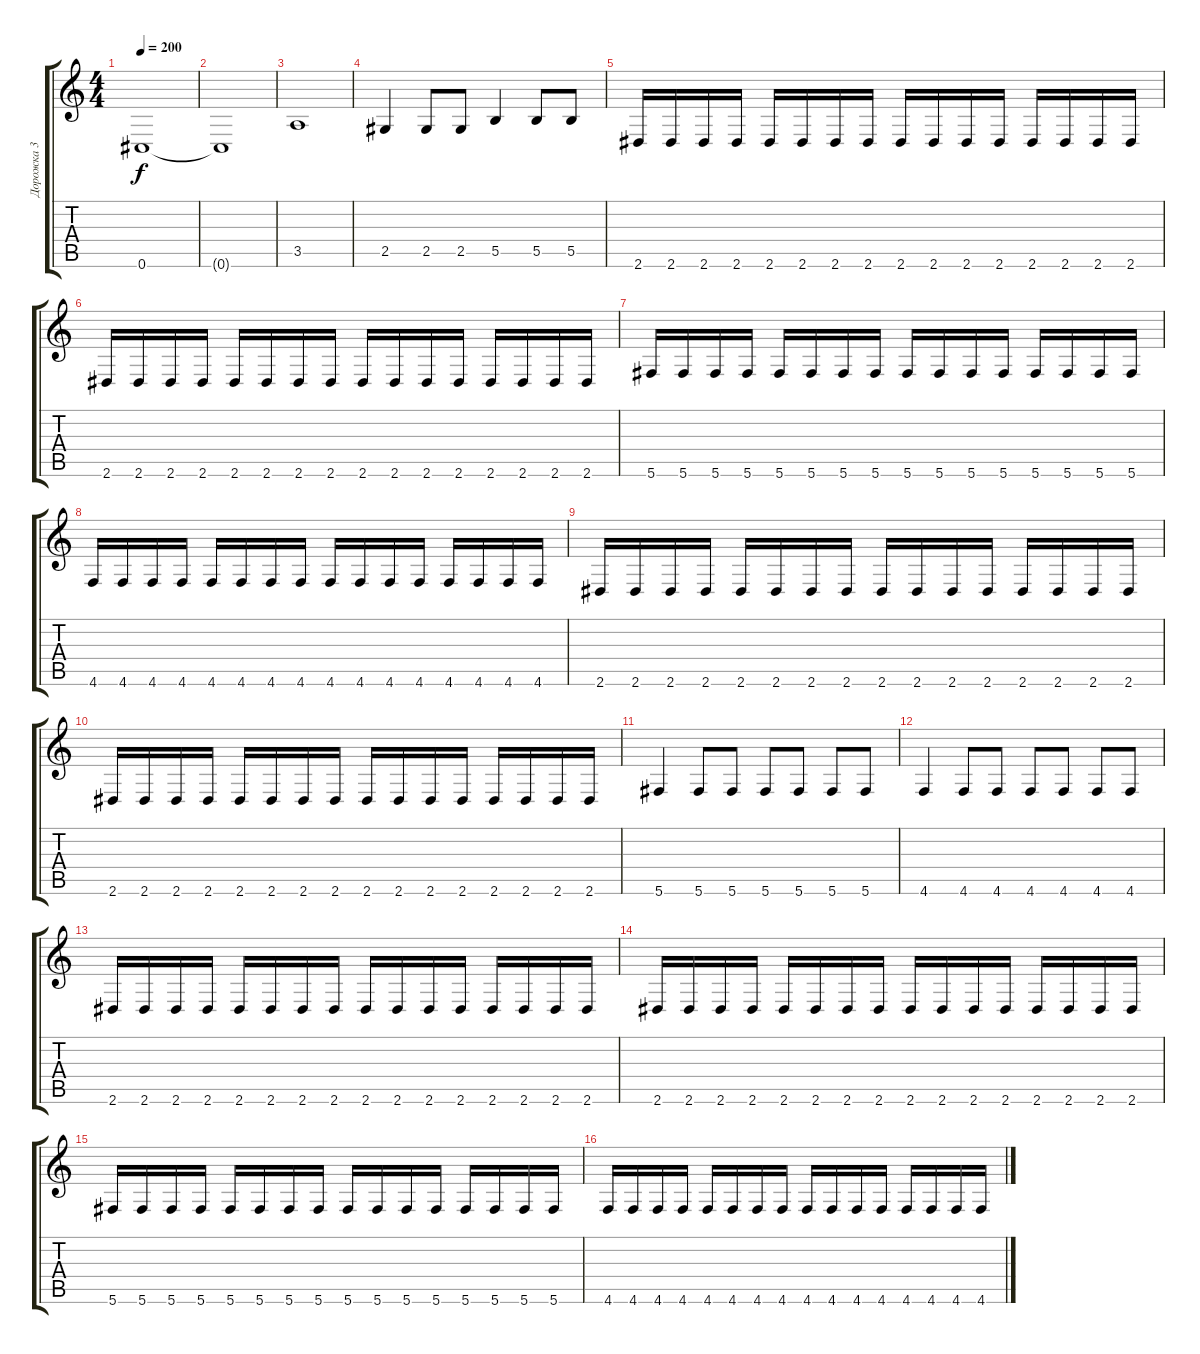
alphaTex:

\track ("Дорожка 3" "Дорожка 3") {instrument electricbassfinger}
\staff {score tabs}
\tuning (Db4 Ab3 E3 B2 Gb2 Db2) {hide}
\ts (4 4)
\tempo 200
\clef g2
\ks c
0.6.1{dy f} |
0.6{t}.1 |
3.5.1 |
2.5.4 2.5.8 2.5.8 5.5.4 5.5.8 5.5.8 |
2.6.16 2.6.16 2.6.16 2.6.16 2.6.16 2.6.16 2.6.16 2.6.16 2.6.16 2.6.16 2.6.16 2.6.16 2.6.16 2.6.16 2.6.16 2.6.16 |
2.6.16 2.6.16 2.6.16 2.6.16 2.6.16 2.6.16 2.6.16 2.6.16 2.6.16 2.6.16 2.6.16 2.6.16 2.6.16 2.6.16 2.6.16 2.6.16 |
5.6.16 5.6.16 5.6.16 5.6.16 5.6.16 5.6.16 5.6.16 5.6.16 5.6.16 5.6.16 5.6.16 5.6.16 5.6.16 5.6.16 5.6.16 5.6.16 |
4.6.16 4.6.16 4.6.16 4.6.16 4.6.16 4.6.16 4.6.16 4.6.16 4.6.16 4.6.16 4.6.16 4.6.16 4.6.16 4.6.16 4.6.16 4.6.16 |
2.6.16 2.6.16 2.6.16 2.6.16 2.6.16 2.6.16 2.6.16 2.6.16 2.6.16 2.6.16 2.6.16 2.6.16 2.6.16 2.6.16 2.6.16 2.6.16 |
2.6.16 2.6.16 2.6.16 2.6.16 2.6.16 2.6.16 2.6.16 2.6.16 2.6.16 2.6.16 2.6.16 2.6.16 2.6.16 2.6.16 2.6.16 2.6.16 |
5.6.4 5.6.8 5.6.8 5.6.8 5.6.8 5.6.8 5.6.8 |
4.6.4 4.6.8 4.6.8 4.6.8 4.6.8 4.6.8 4.6.8 |
2.6.16 2.6.16 2.6.16 2.6.16 2.6.16 2.6.16 2.6.16 2.6.16 2.6.16 2.6.16 2.6.16 2.6.16 2.6.16 2.6.16 2.6.16 2.6.16 |
2.6.16 2.6.16 2.6.16 2.6.16 2.6.16 2.6.16 2.6.16 2.6.16 2.6.16 2.6.16 2.6.16 2.6.16 2.6.16 2.6.16 2.6.16 2.6.16 |
5.6.16 5.6.16 5.6.16 5.6.16 5.6.16 5.6.16 5.6.16 5.6.16 5.6.16 5.6.16 5.6.16 5.6.16 5.6.16 5.6.16 5.6.16 5.6.16 |
4.6.16 4.6.16 4.6.16 4.6.16 4.6.16 4.6.16 4.6.16 4.6.16 4.6.16 4.6.16 4.6.16 4.6.16 4.6.16 4.6.16 4.6.16 4.6.16
